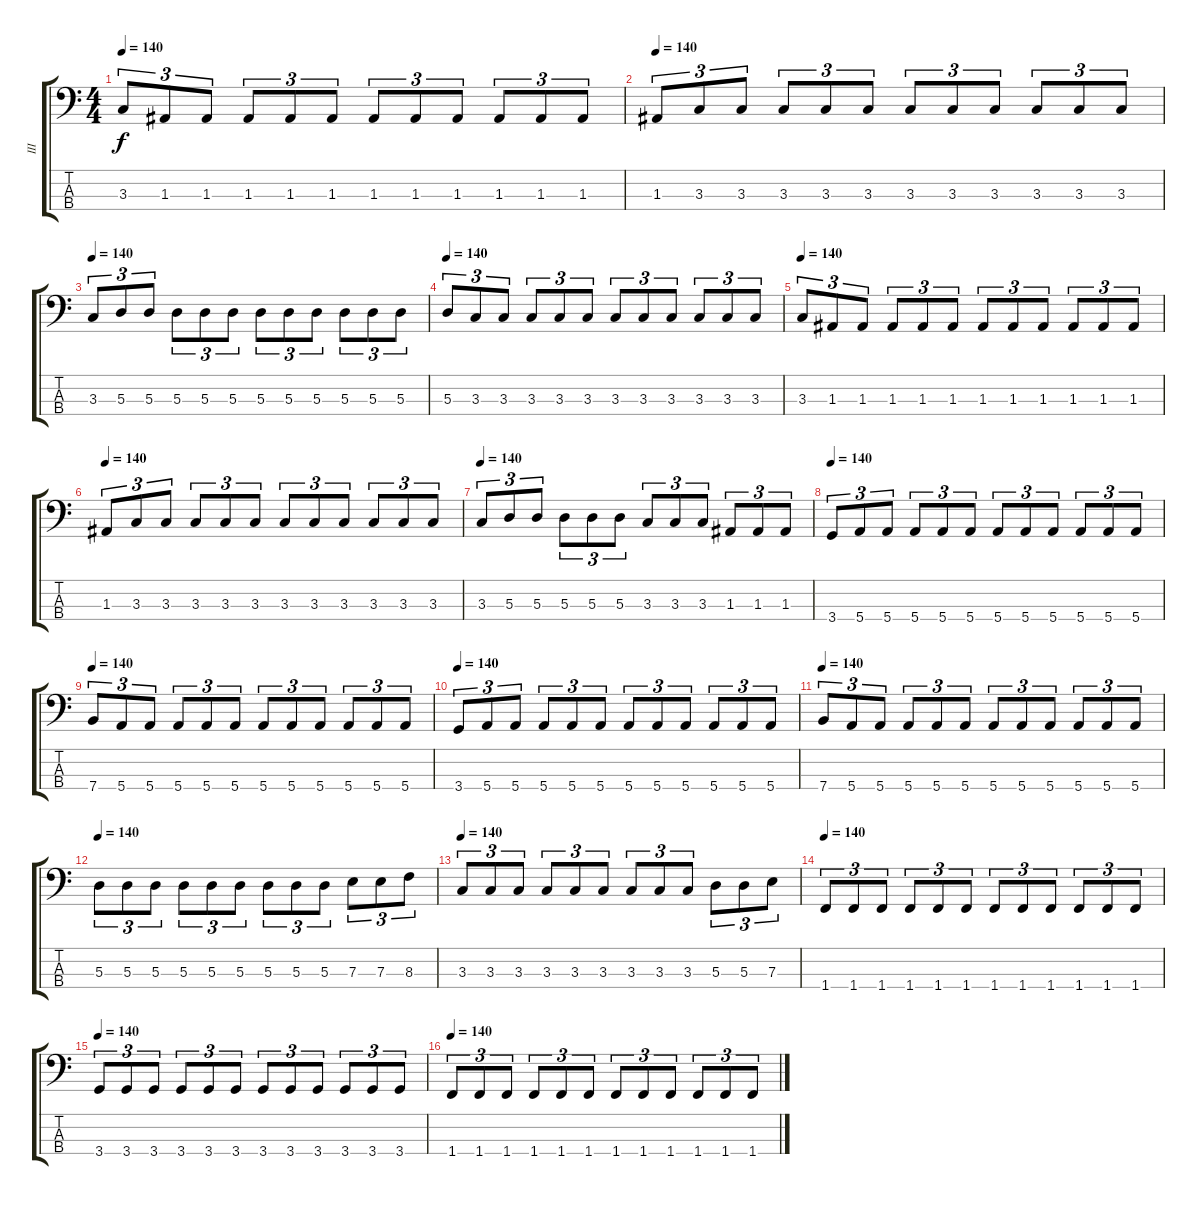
\track ("III" "III") {instrument electricbassfinger}
\staff {score tabs}
\tuning (G2 D2 A1 E1) {hide}
\ts (4 4)
\tempo 140
\clef f4
\ks c
3.3.8{tu (3 2) dy f} 1.3.8{tu (3 2)} 1.3.8{tu (3 2)} 1.3.8{tu (3 2)} 1.3.8{tu (3 2)} 1.3.8{tu (3 2)} 1.3.8{tu (3 2)} 1.3.8{tu (3 2)} 1.3.8{tu (3 2)} 1.3.8{tu (3 2)} 1.3.8{tu (3 2)} 1.3.8{tu (3 2)} |
\tempo 140
1.3.8{tu (3 2)} 3.3.8{tu (3 2)} 3.3.8{tu (3 2)} 3.3.8{tu (3 2)} 3.3.8{tu (3 2)} 3.3.8{tu (3 2)} 3.3.8{tu (3 2)} 3.3.8{tu (3 2)} 3.3.8{tu (3 2)} 3.3.8{tu (3 2)} 3.3.8{tu (3 2)} 3.3.8{tu (3 2)} |
\tempo 140
3.3.8{tu (3 2)} 5.3.8{tu (3 2)} 5.3.8{tu (3 2)} 5.3.8{tu (3 2)} 5.3.8{tu (3 2)} 5.3.8{tu (3 2)} 5.3.8{tu (3 2)} 5.3.8{tu (3 2)} 5.3.8{tu (3 2)} 5.3.8{tu (3 2)} 5.3.8{tu (3 2)} 5.3.8{tu (3 2)} |
\tempo 140
5.3.8{tu (3 2)} 3.3.8{tu (3 2)} 3.3.8{tu (3 2)} 3.3.8{tu (3 2)} 3.3.8{tu (3 2)} 3.3.8{tu (3 2)} 3.3.8{tu (3 2)} 3.3.8{tu (3 2)} 3.3.8{tu (3 2)} 3.3.8{tu (3 2)} 3.3.8{tu (3 2)} 3.3.8{tu (3 2)} |
\tempo 140
3.3.8{tu (3 2)} 1.3.8{tu (3 2)} 1.3.8{tu (3 2)} 1.3.8{tu (3 2)} 1.3.8{tu (3 2)} 1.3.8{tu (3 2)} 1.3.8{tu (3 2)} 1.3.8{tu (3 2)} 1.3.8{tu (3 2)} 1.3.8{tu (3 2)} 1.3.8{tu (3 2)} 1.3.8{tu (3 2)} |
\tempo 140
1.3.8{tu (3 2)} 3.3.8{tu (3 2)} 3.3.8{tu (3 2)} 3.3.8{tu (3 2)} 3.3.8{tu (3 2)} 3.3.8{tu (3 2)} 3.3.8{tu (3 2)} 3.3.8{tu (3 2)} 3.3.8{tu (3 2)} 3.3.8{tu (3 2)} 3.3.8{tu (3 2)} 3.3.8{tu (3 2)} |
\tempo 140
3.3.8{tu (3 2)} 5.3.8{tu (3 2)} 5.3.8{tu (3 2)} 5.3.8{tu (3 2)} 5.3.8{tu (3 2)} 5.3.8{tu (3 2)} 3.3.8{tu (3 2)} 3.3.8{tu (3 2)} 3.3.8{tu (3 2)} 1.3.8{tu (3 2)} 1.3.8{tu (3 2)} 1.3.8{tu (3 2)} |
\tempo 140
3.4.8{tu (3 2)} 5.4.8{tu (3 2)} 5.4.8{tu (3 2)} 5.4.8{tu (3 2)} 5.4.8{tu (3 2)} 5.4.8{tu (3 2)} 5.4.8{tu (3 2)} 5.4.8{tu (3 2)} 5.4.8{tu (3 2)} 5.4.8{tu (3 2)} 5.4.8{tu (3 2)} 5.4.8{tu (3 2)} |
\tempo 140
7.4.8{tu (3 2)} 5.4.8{tu (3 2)} 5.4.8{tu (3 2)} 5.4.8{tu (3 2)} 5.4.8{tu (3 2)} 5.4.8{tu (3 2)} 5.4.8{tu (3 2)} 5.4.8{tu (3 2)} 5.4.8{tu (3 2)} 5.4.8{tu (3 2)} 5.4.8{tu (3 2)} 5.4.8{tu (3 2)} |
\tempo 140
3.4.8{tu (3 2)} 5.4.8{tu (3 2)} 5.4.8{tu (3 2)} 5.4.8{tu (3 2)} 5.4.8{tu (3 2)} 5.4.8{tu (3 2)} 5.4.8{tu (3 2)} 5.4.8{tu (3 2)} 5.4.8{tu (3 2)} 5.4.8{tu (3 2)} 5.4.8{tu (3 2)} 5.4.8{tu (3 2)} |
\tempo 140
7.4.8{tu (3 2)} 5.4.8{tu (3 2)} 5.4.8{tu (3 2)} 5.4.8{tu (3 2)} 5.4.8{tu (3 2)} 5.4.8{tu (3 2)} 5.4.8{tu (3 2)} 5.4.8{tu (3 2)} 5.4.8{tu (3 2)} 5.4.8{tu (3 2)} 5.4.8{tu (3 2)} 5.4.8{tu (3 2)} |
\tempo 140
5.3.8{tu (3 2)} 5.3.8{tu (3 2)} 5.3.8{tu (3 2)} 5.3.8{tu (3 2)} 5.3.8{tu (3 2)} 5.3.8{tu (3 2)} 5.3.8{tu (3 2)} 5.3.8{tu (3 2)} 5.3.8{tu (3 2)} 7.3.8{tu (3 2)} 7.3.8{tu (3 2)} 8.3.8{tu (3 2)} |
\tempo 140
3.3.8{tu (3 2)} 3.3.8{tu (3 2)} 3.3.8{tu (3 2)} 3.3.8{tu (3 2)} 3.3.8{tu (3 2)} 3.3.8{tu (3 2)} 3.3.8{tu (3 2)} 3.3.8{tu (3 2)} 3.3.8{tu (3 2)} 5.3.8{tu (3 2)} 5.3.8{tu (3 2)} 7.3.8{tu (3 2)} |
\tempo 140
1.4.8{tu (3 2)} 1.4.8{tu (3 2)} 1.4.8{tu (3 2)} 1.4.8{tu (3 2)} 1.4.8{tu (3 2)} 1.4.8{tu (3 2)} 1.4.8{tu (3 2)} 1.4.8{tu (3 2)} 1.4.8{tu (3 2)} 1.4.8{tu (3 2)} 1.4.8{tu (3 2)} 1.4.8{tu (3 2)} |
\tempo 140
3.4.8{tu (3 2)} 3.4.8{tu (3 2)} 3.4.8{tu (3 2)} 3.4.8{tu (3 2)} 3.4.8{tu (3 2)} 3.4.8{tu (3 2)} 3.4.8{tu (3 2)} 3.4.8{tu (3 2)} 3.4.8{tu (3 2)} 3.4.8{tu (3 2)} 3.4.8{tu (3 2)} 3.4.8{tu (3 2)} |
\tempo 140
1.4.8{tu (3 2)} 1.4.8{tu (3 2)} 1.4.8{tu (3 2)} 1.4.8{tu (3 2)} 1.4.8{tu (3 2)} 1.4.8{tu (3 2)} 1.4.8{tu (3 2)} 1.4.8{tu (3 2)} 1.4.8{tu (3 2)} 1.4.8{tu (3 2)} 1.4.8{tu (3 2)} 1.4.8{tu (3 2)}
